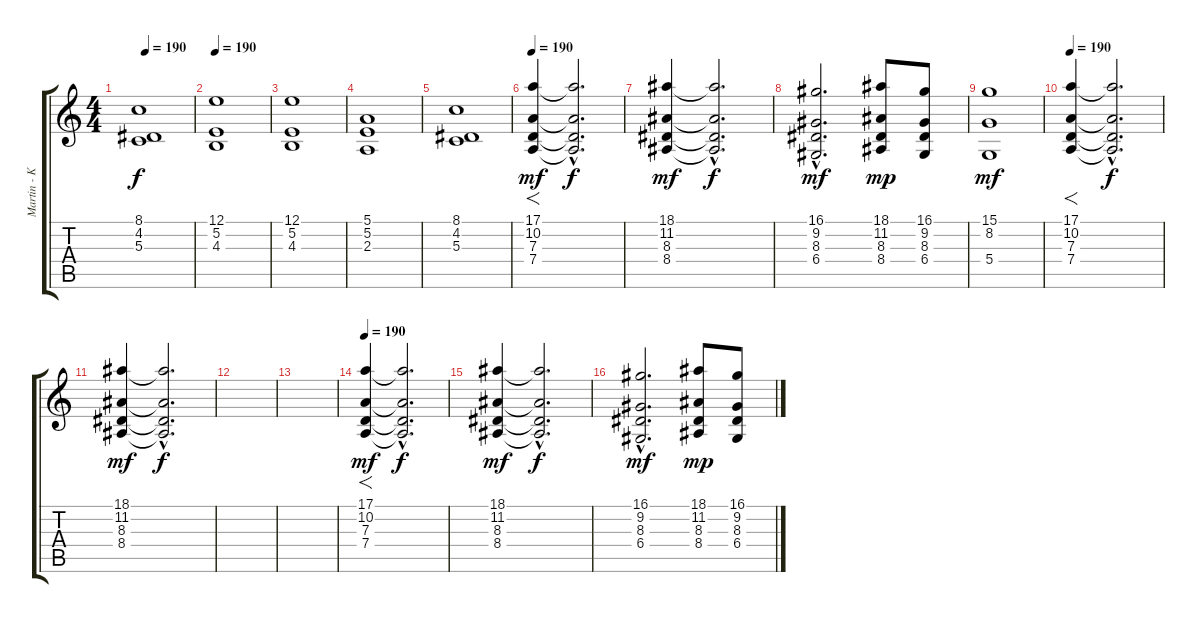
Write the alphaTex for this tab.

\track ("Martin - Keyboard2" "Martin - K") {instrument choiraahs}
\staff {score tabs}
\tuning (E4 B3 G3 D3 A2 E2) {hide}
\ts (4 4)
\tempo 190
\clef g2
\ks c
(8.1 4.2 5.3).1{dy f} |
\tempo 190
(12.1 5.2 4.3).1 |
(12.1 5.2 4.3).1 |
(5.1 5.2 2.3).1 |
(8.1 4.2 5.3).1 |
\tempo 190
(17.1 10.2 7.3 7.4).4{f dy mf} (17.1{hac t} 10.2{hac t} 7.3{hac t} 7.4{hac t}).2{d dy f} |
(18.1 11.2 8.3 8.4).4{dy mf} (18.1{hac t} 11.2{hac t} 8.3{hac t} 8.4{hac t}).2{d dy f} |
(16.1{hac} 9.2{hac} 8.3{hac} 6.4{hac}).2{d dy mf} (18.1 11.2 8.3 8.4).8{dy mp} (16.1 9.2 8.3 6.4).8 |
(15.1 8.2 5.4).1{dy mf} |
\tempo 190
(17.1 10.2 7.3 7.4).4{f} (17.1{hac t} 10.2{hac t} 7.3{hac t} 7.4{hac t}).2{d dy f} |
(18.1 11.2 8.3 8.4).4{dy mf} (18.1{hac t} 11.2{hac t} 8.3{hac t} 8.4{hac t}).2{d dy f} |
|
|
\tempo 190
(17.1 10.2 7.3 7.4).4{f dy mf} (17.1{hac t} 10.2{hac t} 7.3{hac t} 7.4{hac t}).2{d dy f} |
(18.1 11.2 8.3 8.4).4{dy mf} (18.1{hac t} 11.2{hac t} 8.3{hac t} 8.4{hac t}).2{d dy f} |
(16.1{hac} 9.2{hac} 8.3{hac} 6.4{hac}).2{d dy mf} (18.1 11.2 8.3 8.4).8{dy mp} (16.1 9.2 8.3 6.4).8
